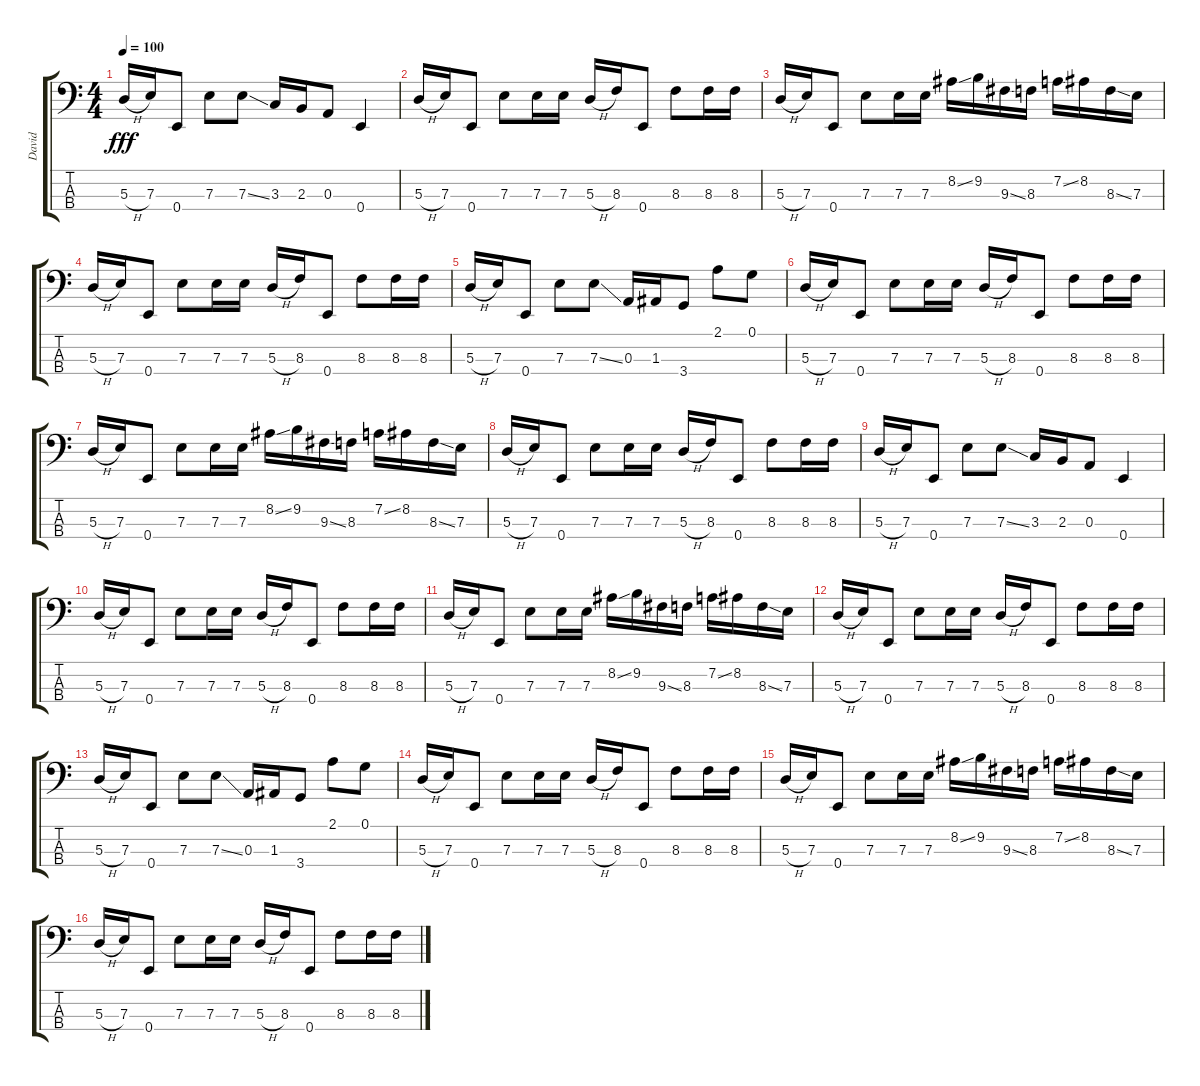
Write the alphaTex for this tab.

\track ("David" "David") {instrument electricbassfinger}
\staff {score tabs}
\tuning (G2 D2 A1 E1) {hide}
\ts (4 4)
\tempo 100
\clef f4
\ks c
5.3{h}.16{dy fff} 7.3.16 0.4.8 7.3.8 7.3{ss}.8 3.3.16 2.3.16 0.3.8 0.4.4 |
5.3{h}.16 7.3.16 0.4.8 7.3.8 7.3.16 7.3.16 5.3{h}.16 8.3.16 0.4.8 8.3.8 8.3.16 8.3.16 |
5.3{h}.16 7.3.16 0.4.8 7.3.8 7.3.16 7.3.16 8.2{ss}.16 9.2.16 9.3{ss}.16 8.3.16 7.2{ss}.16 8.2.16 8.3{ss}.16 7.3.16 |
5.3{h}.16 7.3.16 0.4.8 7.3.8 7.3.16 7.3.16 5.3{h}.16 8.3.16 0.4.8 8.3.8 8.3.16 8.3.16 |
5.3{h}.16 7.3.16 0.4.8 7.3.8 7.3{ss}.8 0.3.16 1.3.16 3.4.8 2.1.8 0.1.8 |
5.3{h}.16 7.3.16 0.4.8 7.3.8 7.3.16 7.3.16 5.3{h}.16 8.3.16 0.4.8 8.3.8 8.3.16 8.3.16 |
5.3{h}.16 7.3.16 0.4.8 7.3.8 7.3.16 7.3.16 8.2{ss}.16 9.2.16 9.3{ss}.16 8.3.16 7.2{ss}.16 8.2.16 8.3{ss}.16 7.3.16 |
5.3{h}.16 7.3.16 0.4.8 7.3.8 7.3.16 7.3.16 5.3{h}.16 8.3.16 0.4.8 8.3.8 8.3.16 8.3.16 |
5.3{h}.16 7.3.16 0.4.8 7.3.8 7.3{ss}.8 3.3.16 2.3.16 0.3.8 0.4.4 |
5.3{h}.16 7.3.16 0.4.8 7.3.8 7.3.16 7.3.16 5.3{h}.16 8.3.16 0.4.8 8.3.8 8.3.16 8.3.16 |
5.3{h}.16 7.3.16 0.4.8 7.3.8 7.3.16 7.3.16 8.2{ss}.16 9.2.16 9.3{ss}.16 8.3.16 7.2{ss}.16 8.2.16 8.3{ss}.16 7.3.16 |
5.3{h}.16 7.3.16 0.4.8 7.3.8 7.3.16 7.3.16 5.3{h}.16 8.3.16 0.4.8 8.3.8 8.3.16 8.3.16 |
5.3{h}.16 7.3.16 0.4.8 7.3.8 7.3{ss}.8 0.3.16 1.3.16 3.4.8 2.1.8 0.1.8 |
5.3{h}.16 7.3.16 0.4.8 7.3.8 7.3.16 7.3.16 5.3{h}.16 8.3.16 0.4.8 8.3.8 8.3.16 8.3.16 |
5.3{h}.16 7.3.16 0.4.8 7.3.8 7.3.16 7.3.16 8.2{ss}.16 9.2.16 9.3{ss}.16 8.3.16 7.2{ss}.16 8.2.16 8.3{ss}.16 7.3.16 |
5.3{h}.16 7.3.16 0.4.8 7.3.8 7.3.16 7.3.16 5.3{h}.16 8.3.16 0.4.8 8.3.8 8.3.16 8.3.16
